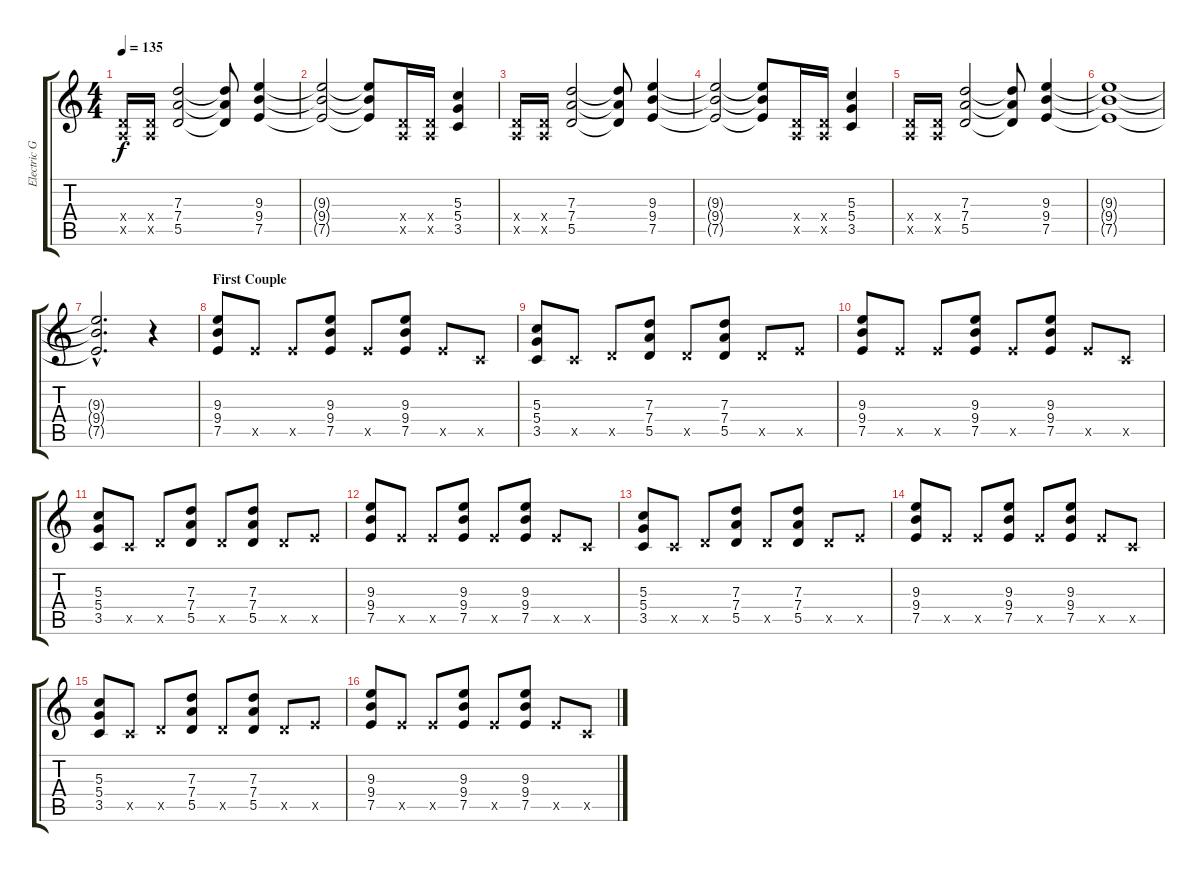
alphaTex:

\track ("Electric Guitar I" "Electric G") {instrument distortionguitar}
\staff {score tabs}
\tuning (E4 B3 G3 D3 A2 E2) {hide}
\ts (4 4)
\tempo 135
\clef g2
\ks c
(0.4{x} 0.5{x}).16{dy f} (0.4{x} 0.5{x}).16 (7.3 7.4 5.5).2 (7.3{t} 7.4{t} 5.5{t}).8 (9.3 9.4 7.5).4 |
(9.3{t} 9.4{t} 7.5{t}).2 (9.3{t} 9.4{t} 7.5{t}).8 (0.4{x} 0.5{x}).16 (0.4{x} 0.5{x}).16 (5.3 5.4 3.5).4 |
(0.4{x} 0.5{x}).16 (0.4{x} 0.5{x}).16 (7.3 7.4 5.5).2 (7.3{t} 7.4{t} 5.5{t}).8 (9.3 9.4 7.5).4 |
(9.3{t} 9.4{t} 7.5{t}).2 (9.3{t} 9.4{t} 7.5{t}).8 (0.4{x} 0.5{x}).16 (0.4{x} 0.5{x}).16 (5.3 5.4 3.5).4 |
(0.4{x} 0.5{x}).16 (0.4{x} 0.5{x}).16 (7.3 7.4 5.5).2 (7.3{t} 7.4{t} 5.5{t}).8 (9.3 9.4 7.5).4 |
(9.3{t} 9.4{t} 7.5{t}).1 |
(9.3{hac t} 9.4{hac t} 7.5{hac t}).2{d} r.4 |
\section ("" "First Couple")
(9.3 9.4 7.5).8 7.5{x}.8 7.5{x}.8 (9.3 9.4 7.5).8 7.5{x}.8 (9.3 9.4 7.5).8 7.5{x}.8 3.5{x}.8 |
(5.3 5.4 3.5).8 3.5{x}.8 5.5{x}.8 (7.3 7.4 5.5).8 5.5{x}.8 (7.3 7.4 5.5).8 5.5{x}.8 7.5{x}.8 |
(9.3 9.4 7.5).8 7.5{x}.8 7.5{x}.8 (9.3 9.4 7.5).8 7.5{x}.8 (9.3 9.4 7.5).8 7.5{x}.8 3.5{x}.8 |
(5.3 5.4 3.5).8 3.5{x}.8 5.5{x}.8 (7.3 7.4 5.5).8 5.5{x}.8 (7.3 7.4 5.5).8 5.5{x}.8 7.5{x}.8 |
(9.3 9.4 7.5).8 7.5{x}.8 7.5{x}.8 (9.3 9.4 7.5).8 7.5{x}.8 (9.3 9.4 7.5).8 7.5{x}.8 3.5{x}.8 |
(5.3 5.4 3.5).8 3.5{x}.8 5.5{x}.8 (7.3 7.4 5.5).8 5.5{x}.8 (7.3 7.4 5.5).8 5.5{x}.8 7.5{x}.8 |
(9.3 9.4 7.5).8 7.5{x}.8 7.5{x}.8 (9.3 9.4 7.5).8 7.5{x}.8 (9.3 9.4 7.5).8 7.5{x}.8 3.5{x}.8 |
(5.3 5.4 3.5).8 3.5{x}.8 5.5{x}.8 (7.3 7.4 5.5).8 5.5{x}.8 (7.3 7.4 5.5).8 5.5{x}.8 7.5{x}.8 |
(9.3 9.4 7.5).8 7.5{x}.8 7.5{x}.8 (9.3 9.4 7.5).8 7.5{x}.8 (9.3 9.4 7.5).8 7.5{x}.8 3.5{x}.8
